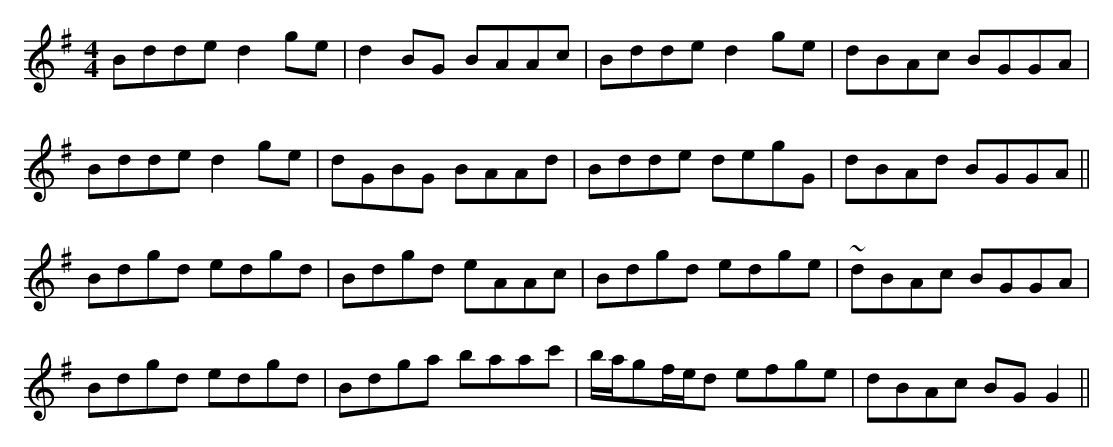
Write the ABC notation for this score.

X:1
M:4/4
K:G
Bdde d2ge|d2BG BAAc|Bdde d2ge|dBAc BGGA|
Bdde d2ge|dGBG BAAd|Bdde degG|dBAd BGGA||
Bdgd edgd|Bdgd eAAc|Bdgd edge|~dBAc BGGA|
Bdgd edgd|Bdga baac'|b/a/gf/e/d efge|dBAc BGG2||
